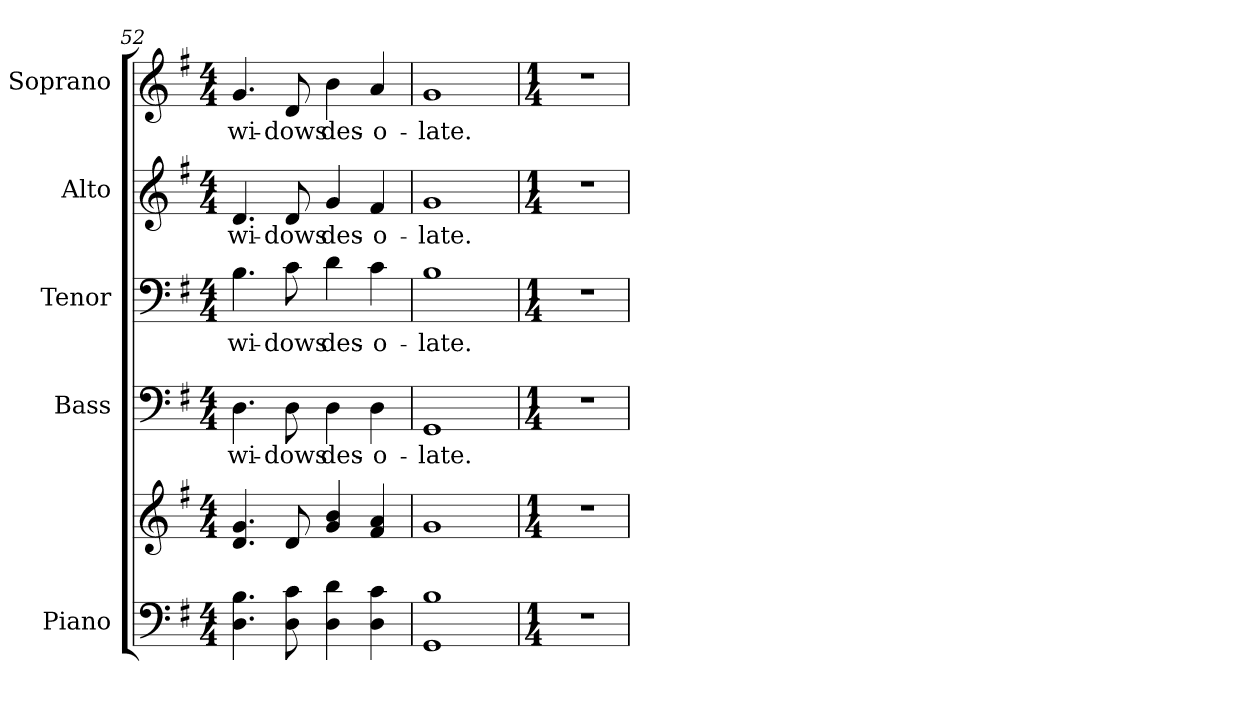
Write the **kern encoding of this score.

**kern	**kern	**kern	**text	**kern	**text	**kern	**text	**kern	**text
*part5	*part5	*part4	*part4	*part3	*part3	*part2	*part2	*part1	*part1
*staff6	*staff5	*staff4	*staff4	*staff3	*staff3	*staff2	*staff2	*staff1	*staff1
*I"Piano	*	*I"Bass	*	*I"Tenor	*	*I"Alto	*	*I"Soprano	*
*I'Pno.	*	*I'B.	*	*I'T.	*	*I'A.	*	*I'S.	*
!!LO:PB:g=z
*clefF4	*clefG2	*clefF4	*	*clefF4	*	*clefG2	*	*clefG2	*
*k[f#]	*k[f#]	*k[f#]	*	*k[f#]	*	*k[f#]	*	*k[f#]	*
*G:	*G:	*G:	*	*G:	*	*G:	*	*G:	*
*M4/4	*M4/4	*M4/4	*	*M4/4	*	*M4/4	*	*M4/4	*
=52	=52	=52	=52	=52	=52	=52	=52	=52	=52
!	!	!	!LO:LY:b:color=#000000	!	!	!	!	!	!
!	!	!	!	!	!LO:LY:b:color=#000000	!	!	!	!
!	!	!	!	!	!	!	!LO:LY:b:color=#000000	!	!
!	!	!	!	!	!	!	!	!	!LO:LY:b:color=#000000
4.Di\ 4.Bi	4.di/ 4.gi	4.Di\	wi-	4.Bi\	wi-	4.di/	wi-	4.gi/	wi-
!	!	!	!LO:LY:b:color=#000000	!	!	!	!	!	!
!	!	!	!	!	!LO:LY:b:color=#000000	!	!	!	!
!	!	!	!	!	!	!	!LO:LY:b:color=#000000	!	!
!	!	!	!	!	!	!	!	!	!LO:LY:b:color=#000000
8Di\ 8ci	8di/	8Di\	-dows	8ci\	-dows	8di/	-dows	8di/	-dows
!	!	!	!LO:LY:b:color=#000000	!	!	!	!	!	!
!	!	!	!	!	!LO:LY:b:color=#000000	!	!	!	!
!	!	!	!	!	!	!	!LO:LY:b:color=#000000	!	!
!	!	!	!	!	!	!	!	!	!LO:LY:b:color=#000000
4Di\ 4di	4gi/ 4bi	4Di\	des-	4di\	des-	4gi/	des-	4bi\	des-
!	!	!	!LO:LY:b:color=#000000	!	!	!	!	!	!
!	!	!	!	!	!LO:LY:b:color=#000000	!	!	!	!
!	!	!	!	!	!	!	!LO:LY:b:color=#000000	!	!
!	!	!	!	!	!	!	!	!	!LO:LY:b:color=#000000
4Di\ 4ci	4f#i/ 4ai	4Di\	-o-	4ci\	-o-	4f#i/	-o-	4ai/	-o-
=53	=53	=53	=53	=53	=53	=53	=53	=53	=53
!	!	!	!LO:LY:b:color=#000000	!	!	!	!	!	!
!	!	!	!	!	!LO:LY:b:color=#000000	!	!	!	!
!	!	!	!	!	!	!	!LO:LY:b:color=#000000	!	!
!	!	!	!	!	!	!	!	!	!LO:LY:b:color=#000000
1GGi 1Bi	1gi	1GGi	-late.	1Bi	-late.	1gi	-late.	1gi	-late.
!!LO:PB:g=z
=54	=54	=54	=54	=54	=54	=54	=54	=54	=54
*M1/4	*M1/4	*M1/4	*	*M1/4	*	*M1/4	*	*M1/4	*
!LO:N:vis=1	!LO:N:vis=1	!LO:N:vis=1	!	!LO:N:vis=1	!	!LO:N:vis=1	!	!LO:N:vis=1	!
4r	4r	4r	.	4r	.	4r	.	4r	.
=	=	=	=	=	=	=	=	=	=
*-	*-	*-	*-	*-	*-	*-	*-	*-	*-
